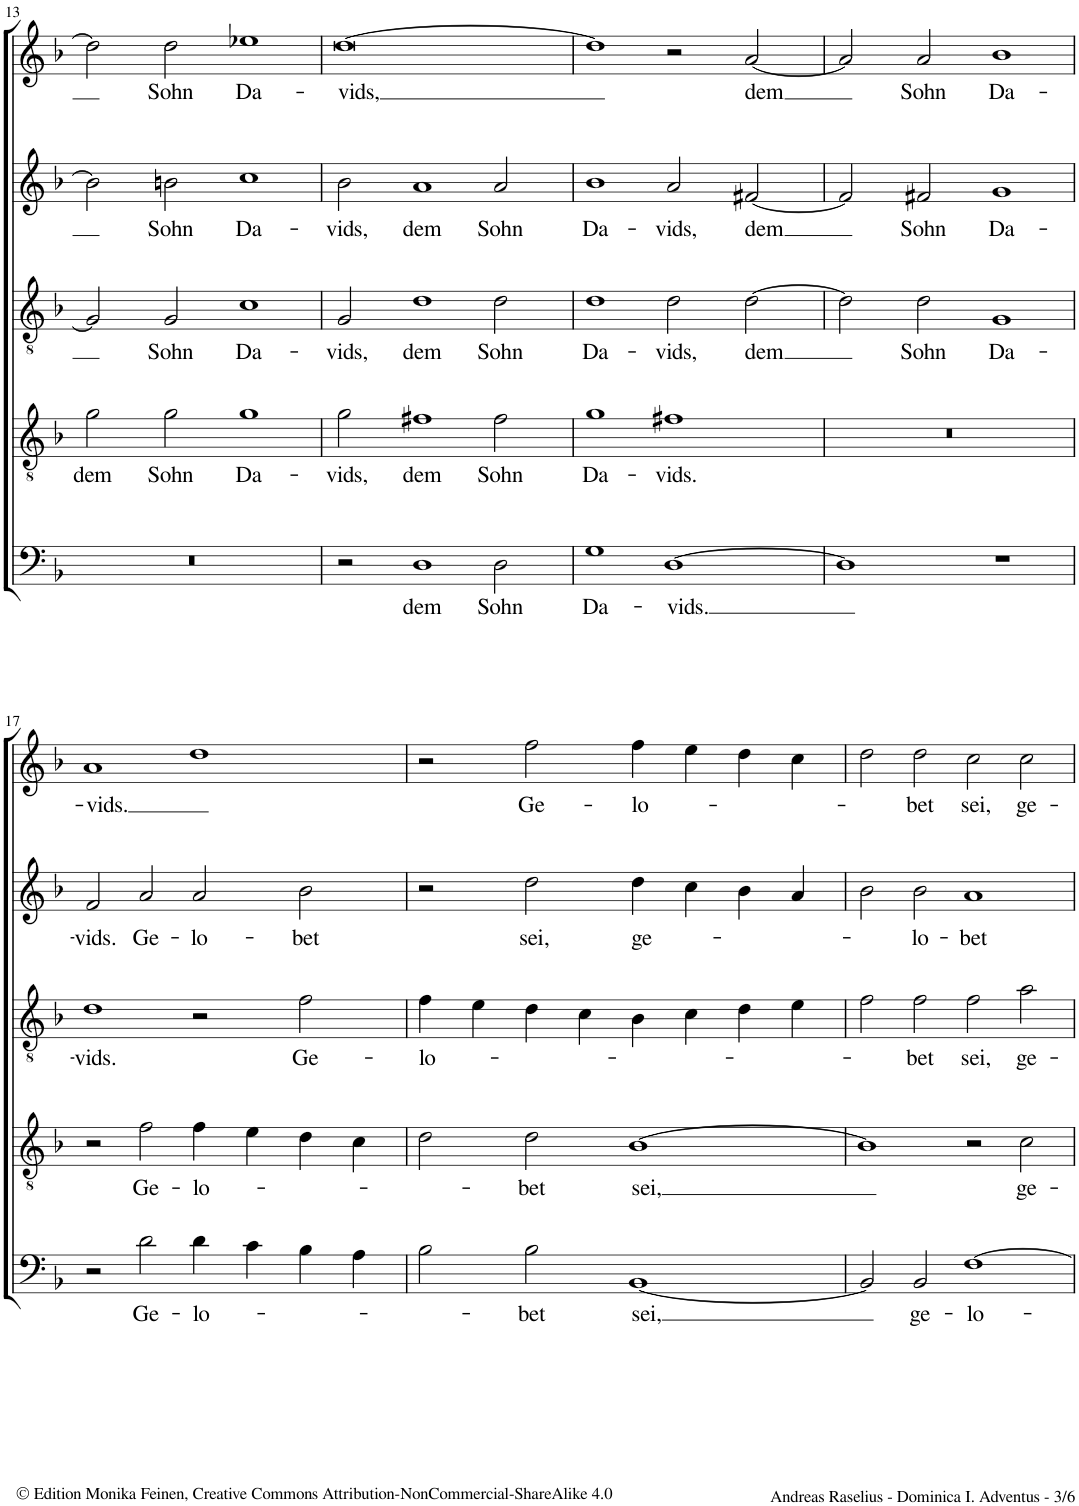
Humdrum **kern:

**kern	**text	**kern	**text	**kern	**text	**kern	**text	**kern	**text
*part5	*part5	*part4	*part4	*part3	*part3	*part2	*part2	*part1	*part1
*staff5	*staff5	*staff4	*staff4	*staff3	*staff3	*staff2	*staff2	*staff1	*staff1
*I"Bassus	*	*I"Tenor [Dorius]	*	*I"Quintus	*	*I"Altus	*	*I"Cantus	*
!!LO:PB:g=z
*clefF4	*	*clefGv2	*	*clefGv2	*	*clefG2	*	*clefG2	*
*k[b-]	*	*k[b-]	*	*k[b-]	*	*k[b-]	*	*k[b-]	*
*M4/2	*	*M4/2	*	*M4/2	*	*M4/2	*	*M4/2	*
*met(c|)	*	*met(c|)	*	*met(c|)	*	*met(c|)	*	*met(c|)	*
=13	=13	=13	=13	=13	=13	=13	=13	=13	=13
!	!	!	!LO:LY:b	!	!	!	!	!	!
0r	.	2g\	dem	2G/]	.	2b\]	.	2dd\]	.
!	!	!	!LO:LY:b	!	!LO:LY:b	!	!LO:LY:b	!	!LO:LY:b
.	.	2g\	Sohn	2G/	Sohn	2bn\	Sohn	2dd\	Sohn
!	!	!	!LO:LY:b	!	!LO:LY:b	!	!LO:LY:b	!	!LO:LY:b
.	.	1g	Da-	1c	Da-	1cc	Da-	1ee-X	Da-
=14	=14	=14	=14	=14	=14	=14	=14	=14	=14
!	!	!	!LO:LY:b	!	!LO:LY:b	!	!LO:LY:b	!	!LO:LY:b
2r	.	2g\	-vids,	2G/	-vids,	2b-\	-vids,	[0dd	-vids,
!	!LO:LY:b	!	!LO:LY:b	!	!LO:LY:b	!	!LO:LY:b	!	!
1D	dem	1f#X	dem	1d	dem	1a	dem	.	.
!	!LO:LY:b	!	!LO:LY:b	!	!LO:LY:b	!	!LO:LY:b	!	!
2D\	Sohn	2f#\	Sohn	2d\	Sohn	2a/	Sohn	.	.
=15	=15	=15	=15	=15	=15	=15	=15	=15	=15
!	!LO:LY:b	!	!LO:LY:b	!	!LO:LY:b	!	!LO:LY:b	!	!
1G	Da-	1g	Da-	1d	Da-	1b-	Da-	1dd]	.
!	!LO:LY:b	!	!LO:LY:b	!	!LO:LY:b	!	!LO:LY:b	!	!
[1D	-vids.	1f#X	-vids.	2d\	-vids,	2a/	-vids,	2r	.
!	!	!	!	!	!LO:LY:b	!	!LO:LY:b	!	!LO:LY:b
.	.	.	.	[2d\	dem	[2f#X/	dem	[2a/	dem
=16	=16	=16	=16	=16	=16	=16	=16	=16	=16
1D]	.	0r	.	2d\]	.	2f#/]	.	2a/]	.
!	!	!	!	!	!LO:LY:b	!	!LO:LY:b	!	!LO:LY:b
.	.	.	.	2d\	Sohn	2f#X/	Sohn	2a/	Sohn
!	!	!	!	!	!LO:LY:b	!	!LO:LY:b	!	!LO:LY:b
1r	.	.	.	1G	Da-	1g	Da-	1b-	Da-
!!LO:LB:g=z
=17	=17	=17	=17	=17	=17	=17	=17	=17	=17
!	!	!	!	!	!LO:LY:b	!	!LO:LY:b	!	!LO:LY:b
2r	.	2r	.	1d	vids.	2f/	vids.	1a	vids.
!	!LO:LY:b	!	!LO:LY:b	!	!	!	!LO:LY:b	!	!
2d\	Ge-	2f\	Ge-	.	.	2a/	Ge-	.	.
!	!LO:LY:b	!	!LO:LY:b	!	!	!	!LO:LY:b	!	!
4d\	-lo-	4f\	-lo-	2r	.	2a/	-lo-	1dd	.
4c\	.	4e\	.	.	.	.	.	.	.
!	!	!	!	!	!LO:LY:b	!	!LO:LY:b	!	!
4B-\	.	4d\	.	2f\	Ge-	2b-\	-bet	.	.
4A\	.	4c\	.	.	.	.	.	.	.
=18	=18	=18	=18	=18	=18	=18	=18	=18	=18
!	!	!	!	!	!LO:LY:b	!	!	!	!
2B-\	.	2d\	.	4f\	-lo-	2r	.	2r	.
.	.	.	.	4e\	.	.	.	.	.
!	!LO:LY:b	!	!LO:LY:b	!	!	!	!LO:LY:b	!	!LO:LY:b
2B-\	-bet	2d\	-bet	4d\	.	2dd\	sei,	2ff\	Ge-
.	.	.	.	4c\	.	.	.	.	.
!	!LO:LY:b	!	!LO:LY:b	!	!	!	!LO:LY:b	!	!LO:LY:b
[1BB-	sei,	[1B-	sei,	4B-\	.	4dd\	ge-	4ff\	-lo-
.	.	.	.	4c\	.	4cc\	.	4ee\	.
.	.	.	.	4d\	.	4b-\	.	4dd\	.
.	.	.	.	4e\	.	4a/	.	4cc\	.
=19	=19	=19	=19	=19	=19	=19	=19	=19	=19
2BB-/]	.	1B-]	.	2f\	.	2b-\	.	2dd\	.
!	!LO:LY:b	!	!	!	!LO:LY:b	!	!LO:LY:b	!	!LO:LY:b
2BB-/	ge-	.	.	2f\	-bet	2b-\	-lo-	2dd\	-bet
!	!LO:LY:b	!	!	!	!LO:LY:b	!	!LO:LY:b	!	!LO:LY:b
[1F	-lo-	2r	.	2f\	sei,	1a	-bet	2cc\	sei,
!	!	!	!LO:LY:b	!	!LO:LY:b	!	!	!	!LO:LY:b
.	.	2c\	ge-	2a\	ge-	.	.	2cc\	ge-
=	=	=	=	=	=	=	=	=	=
*-	*-	*-	*-	*-	*-	*-	*-	*-	*-
